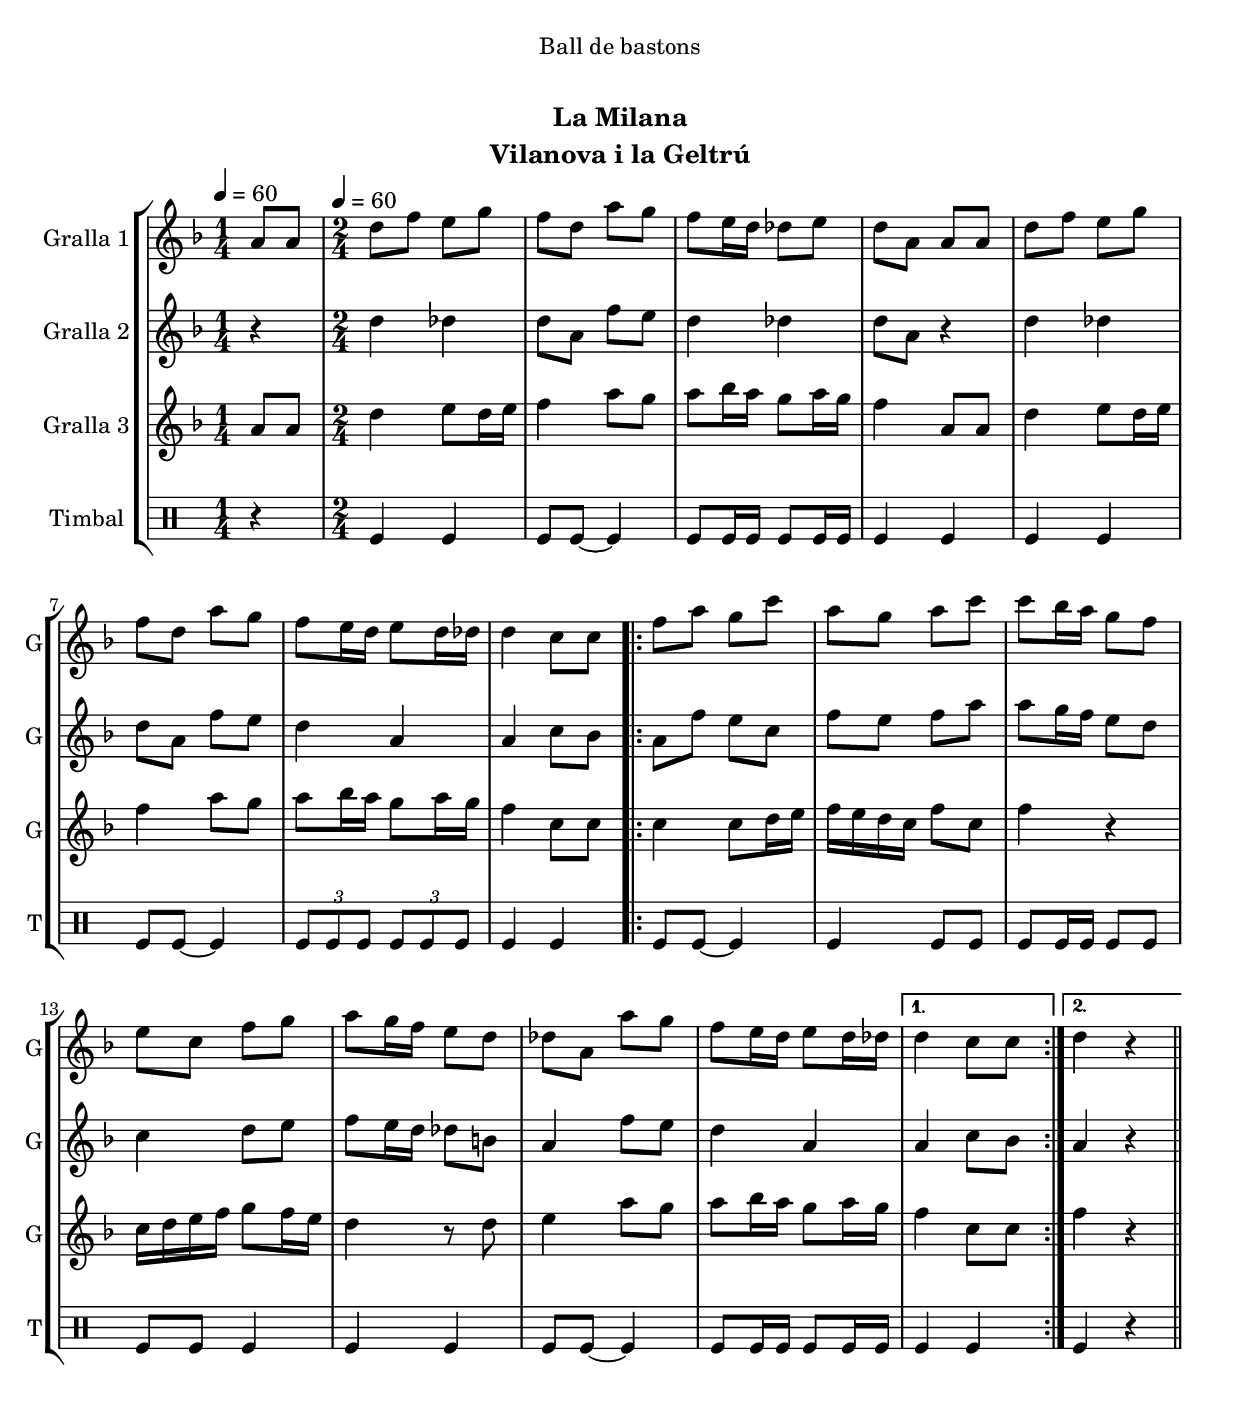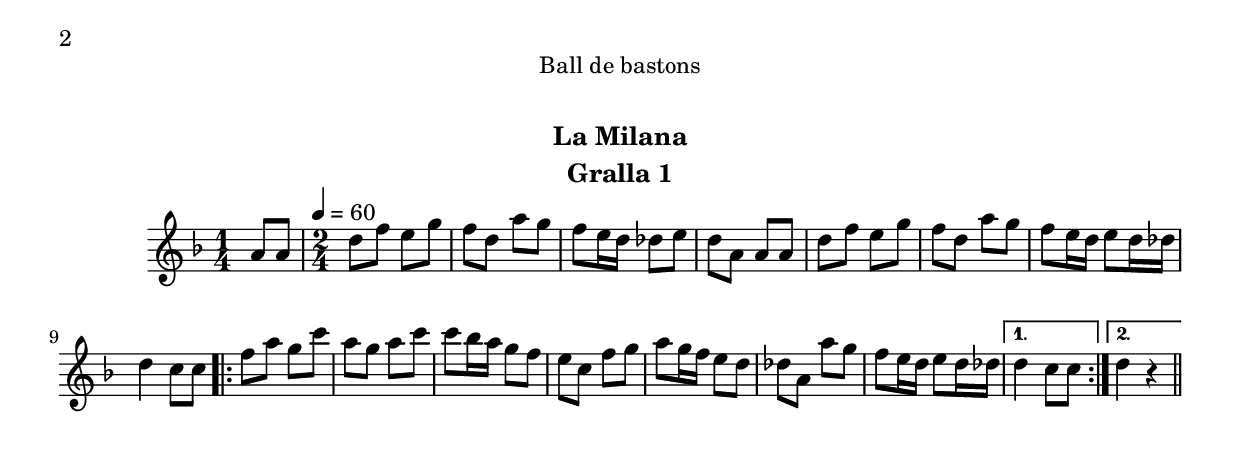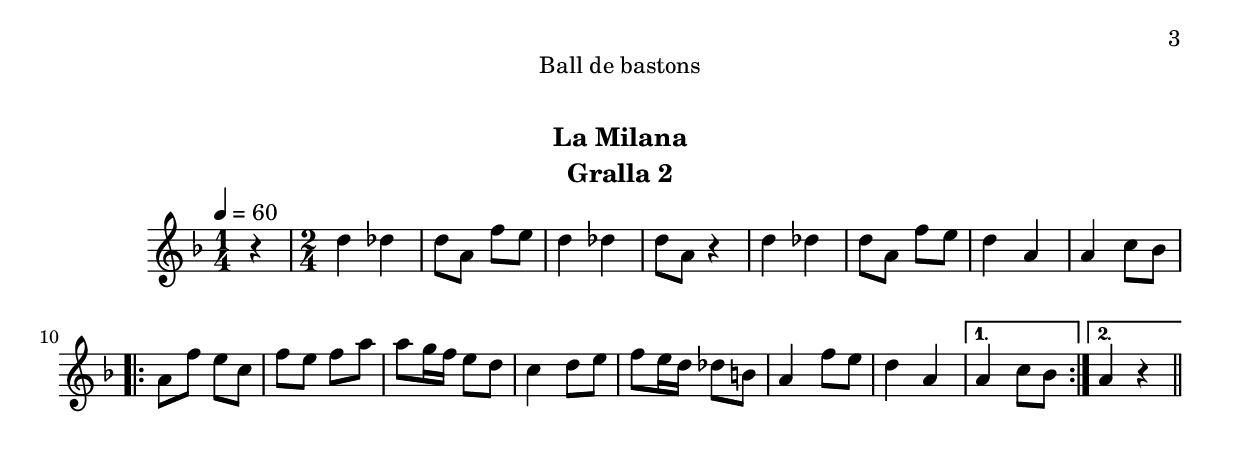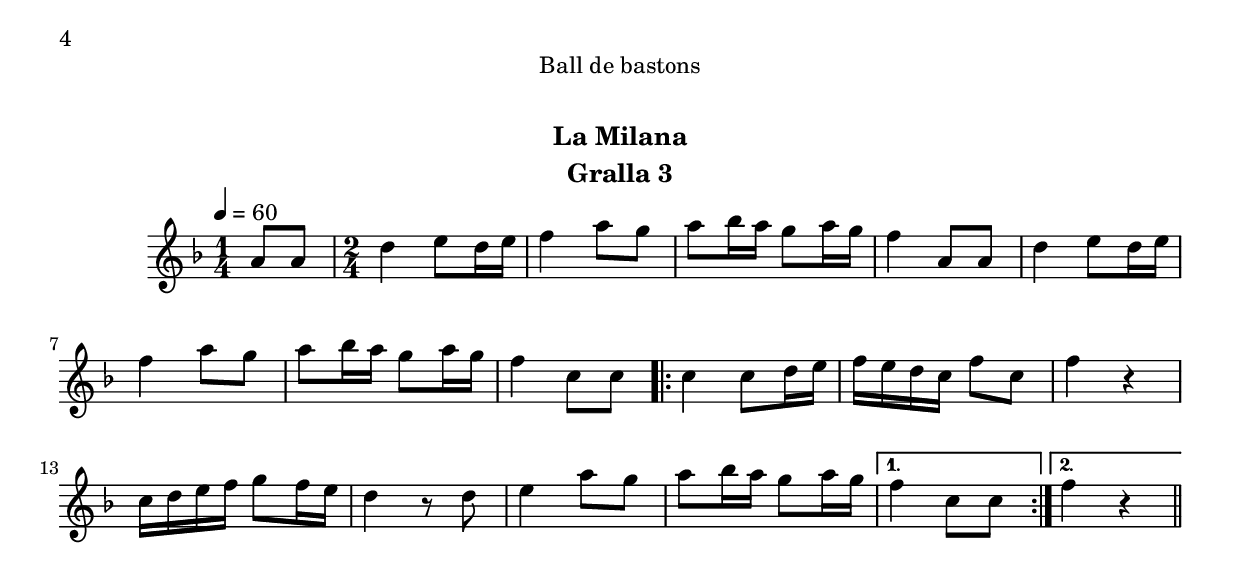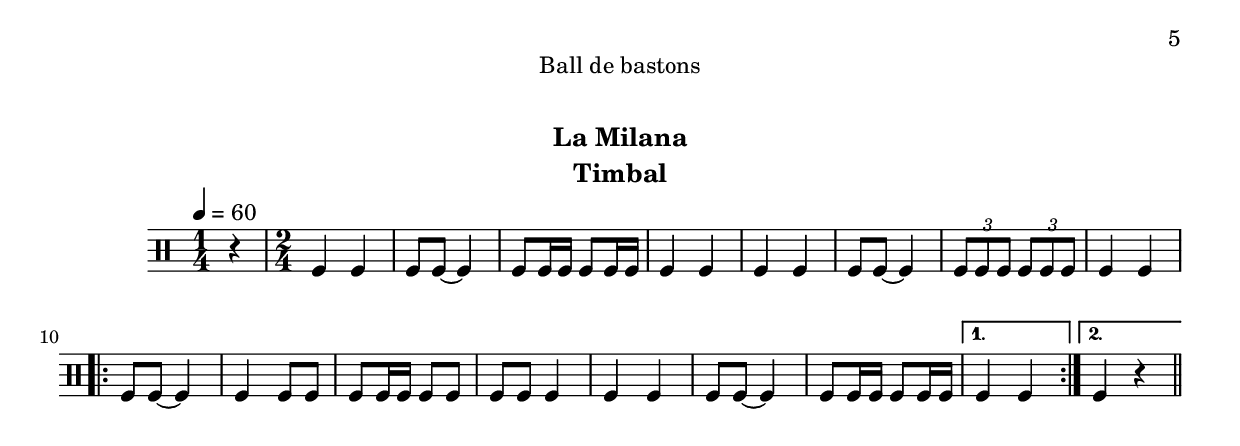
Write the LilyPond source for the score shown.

\version "2.16.0"

\header {
  dedication="Ball de bastons"
  title="   "
  subtitle="La Milana"
  subsubtitle=""
  poet=""
  meter=""
  piece=""
  composer=""
  arranger=""
  opus=""
  instrument="Vilanova i la Geltrú"
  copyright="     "
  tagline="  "
}

liniaroAa =
\relative a'
{
  \clef treble
  \key f \major
  \time 1/4
  a8 a \tempo 4 = 60  |
  \time 2/4   d8 f e g  |
  f8 d a' g  |
  f8 e16 d des8 e  |
  %05
  d8 a a a  |
  d8 f e g  |
  f8 d a' g  |
  f8 e16 d e8 d16 des  |
  d4 c8 c  |
  %10
  \repeat volta 2 { f8 a g c  |
  a8 g a c  |
  c8 bes16 a g8 f  |
  e8 c f g  |
  a8 g16 f e8 d  |
  %15
  des8 a a' g  |
  f8 e16 d e8 d16 des }
  \alternative { { d4 c8 c }
  { d4 r4 } } \bar "||" % kompletite
}

liniaroAb =
\relative d''
{
  \tempo 4 = 60
  \clef treble
  \key f \major
  \time 1/4
  r4  |
  \time 2/4   d4 des  |
  d8 a f' e  |
  d4 des  |
  %05
  d8 a r4  |
  d4 des  |
  d8 a f' e  |
  d4 a  |
  a4 c8 bes  |
  %10
  \repeat volta 2 { a8 f' e c  |
  f8 e f a  |
  a8 g16 f e8 d  |
  c4 d8 e  |
  f8 e16 d des8 b  |
  %15
  a4 f'8 e  |
  d4 a }
  \alternative { { a4 c8 bes }
  { a4 r4 } } \bar "||" % kompletite
}

liniaroAc =
\relative a'
{
  \tempo 4 = 60
  \clef treble
  \key f \major
  \time 1/4
  a8 a  |
  \time 2/4   d4 e8 d16 e  |
  f4 a8 g  |
  a8 bes16 a g8 a16 g  |
  %05
  f4 a,8 a  |
  d4 e8 d16 e  |
  f4 a8 g  |
  a8 bes16 a g8 a16 g  |
  f4 c8 c  |
  %10
  \repeat volta 2 { c4 c8 d16 e  |
  f16 e d c f8 c  |
  f4 r  |
  c16 d e f g8 f16 e  |
  d4 r8 d  |
  %15
  e4 a8 g  |
  a8 bes16 a g8 a16 g }
  \alternative { { f4 c8 c }
  { f4 r4 } } \bar "||" % kompletite
}

liniaroAd =
\drummode
{
  \tempo 4 = 60
  \time 1/4
  r4  |
  \time 2/4   tomfl4 tomfl  |
  tomfl8 tomfl ~ tomfl4  |
  tomfl8 tomfl16 tomfl tomfl8 tomfl16 tomfl  |
  %05
  tomfl4 tomfl  |
  tomfl4 tomfl  |
  tomfl8 tomfl ~ tomfl4  |
  \times 2/3 { tomfl8 tomfl tomfl } \times 2/3 { tomfl tomfl tomfl }  |
  tomfl4 tomfl  |
  %10
  \repeat volta 2 { tomfl8 tomfl ~ tomfl4  |
  tomfl4 tomfl8 tomfl  |
  tomfl8 tomfl16 tomfl tomfl8 tomfl  |
  tomfl8 tomfl tomfl4  |
  tomfl4 tomfl  |
  %15
  tomfl8 tomfl ~ tomfl4  |
  tomfl8 tomfl16 tomfl tomfl8 tomfl16 tomfl }
  \alternative { { tomfl4 tomfl }
  { tomfl4 r4 } } \bar "||" % kompletite
}

\bookpart {
  \score {
    \new StaffGroup {
      \override Score.RehearsalMark #'self-alignment-X = #LEFT
      <<
        \new Staff \with {instrumentName = #"Gralla 1" shortInstrumentName = #"G"} \liniaroAa
        \new Staff \with {instrumentName = #"Gralla 2" shortInstrumentName = #"G"} \liniaroAb
        \new Staff \with {instrumentName = #"Gralla 3" shortInstrumentName = #"G"} \liniaroAc
        \new DrumStaff \with {instrumentName = #"Timbal" shortInstrumentName = #"T"} \liniaroAd
      >>
    }
    \layout {}
  }\score { \unfoldRepeats
    \new StaffGroup {
      \override Score.RehearsalMark #'self-alignment-X = #LEFT
      <<
        \new Staff \with {instrumentName = #"Gralla 1" shortInstrumentName = #"G"} \liniaroAa
        \new Staff \with {instrumentName = #"Gralla 2" shortInstrumentName = #"G"} \liniaroAb
        \new Staff \with {instrumentName = #"Gralla 3" shortInstrumentName = #"G"} \liniaroAc
        \new DrumStaff \with {instrumentName = #"Timbal" shortInstrumentName = #"T"} \liniaroAd
      >>
    }
    \midi {}
  }
}

\bookpart {
  \header {instrument="Gralla 1"}
  \score {
    \new StaffGroup {
      \override Score.RehearsalMark #'self-alignment-X = #LEFT
      <<
        \new Staff \liniaroAa
      >>
    }
    \layout {}
  }\score { \unfoldRepeats
    \new StaffGroup {
      \override Score.RehearsalMark #'self-alignment-X = #LEFT
      <<
        \new Staff \liniaroAa
      >>
    }
    \midi {}
  }
}

\bookpart {
  \header {instrument="Gralla 2"}
  \score {
    \new StaffGroup {
      \override Score.RehearsalMark #'self-alignment-X = #LEFT
      <<
        \new Staff \liniaroAb
      >>
    }
    \layout {}
  }\score { \unfoldRepeats
    \new StaffGroup {
      \override Score.RehearsalMark #'self-alignment-X = #LEFT
      <<
        \new Staff \liniaroAb
      >>
    }
    \midi {}
  }
}

\bookpart {
  \header {instrument="Gralla 3"}
  \score {
    \new StaffGroup {
      \override Score.RehearsalMark #'self-alignment-X = #LEFT
      <<
        \new Staff \liniaroAc
      >>
    }
    \layout {}
  }\score { \unfoldRepeats
    \new StaffGroup {
      \override Score.RehearsalMark #'self-alignment-X = #LEFT
      <<
        \new Staff \liniaroAc
      >>
    }
    \midi {}
  }
}

\bookpart {
  \header {instrument="Timbal"}
  \score {
    \new StaffGroup {
      \override Score.RehearsalMark #'self-alignment-X = #LEFT
      <<
        \new DrumStaff \liniaroAd
      >>
    }
    \layout {}
  }\score { \unfoldRepeats
    \new StaffGroup {
      \override Score.RehearsalMark #'self-alignment-X = #LEFT
      <<
        \new DrumStaff \liniaroAd
      >>
    }
    \midi {}
  }
}

